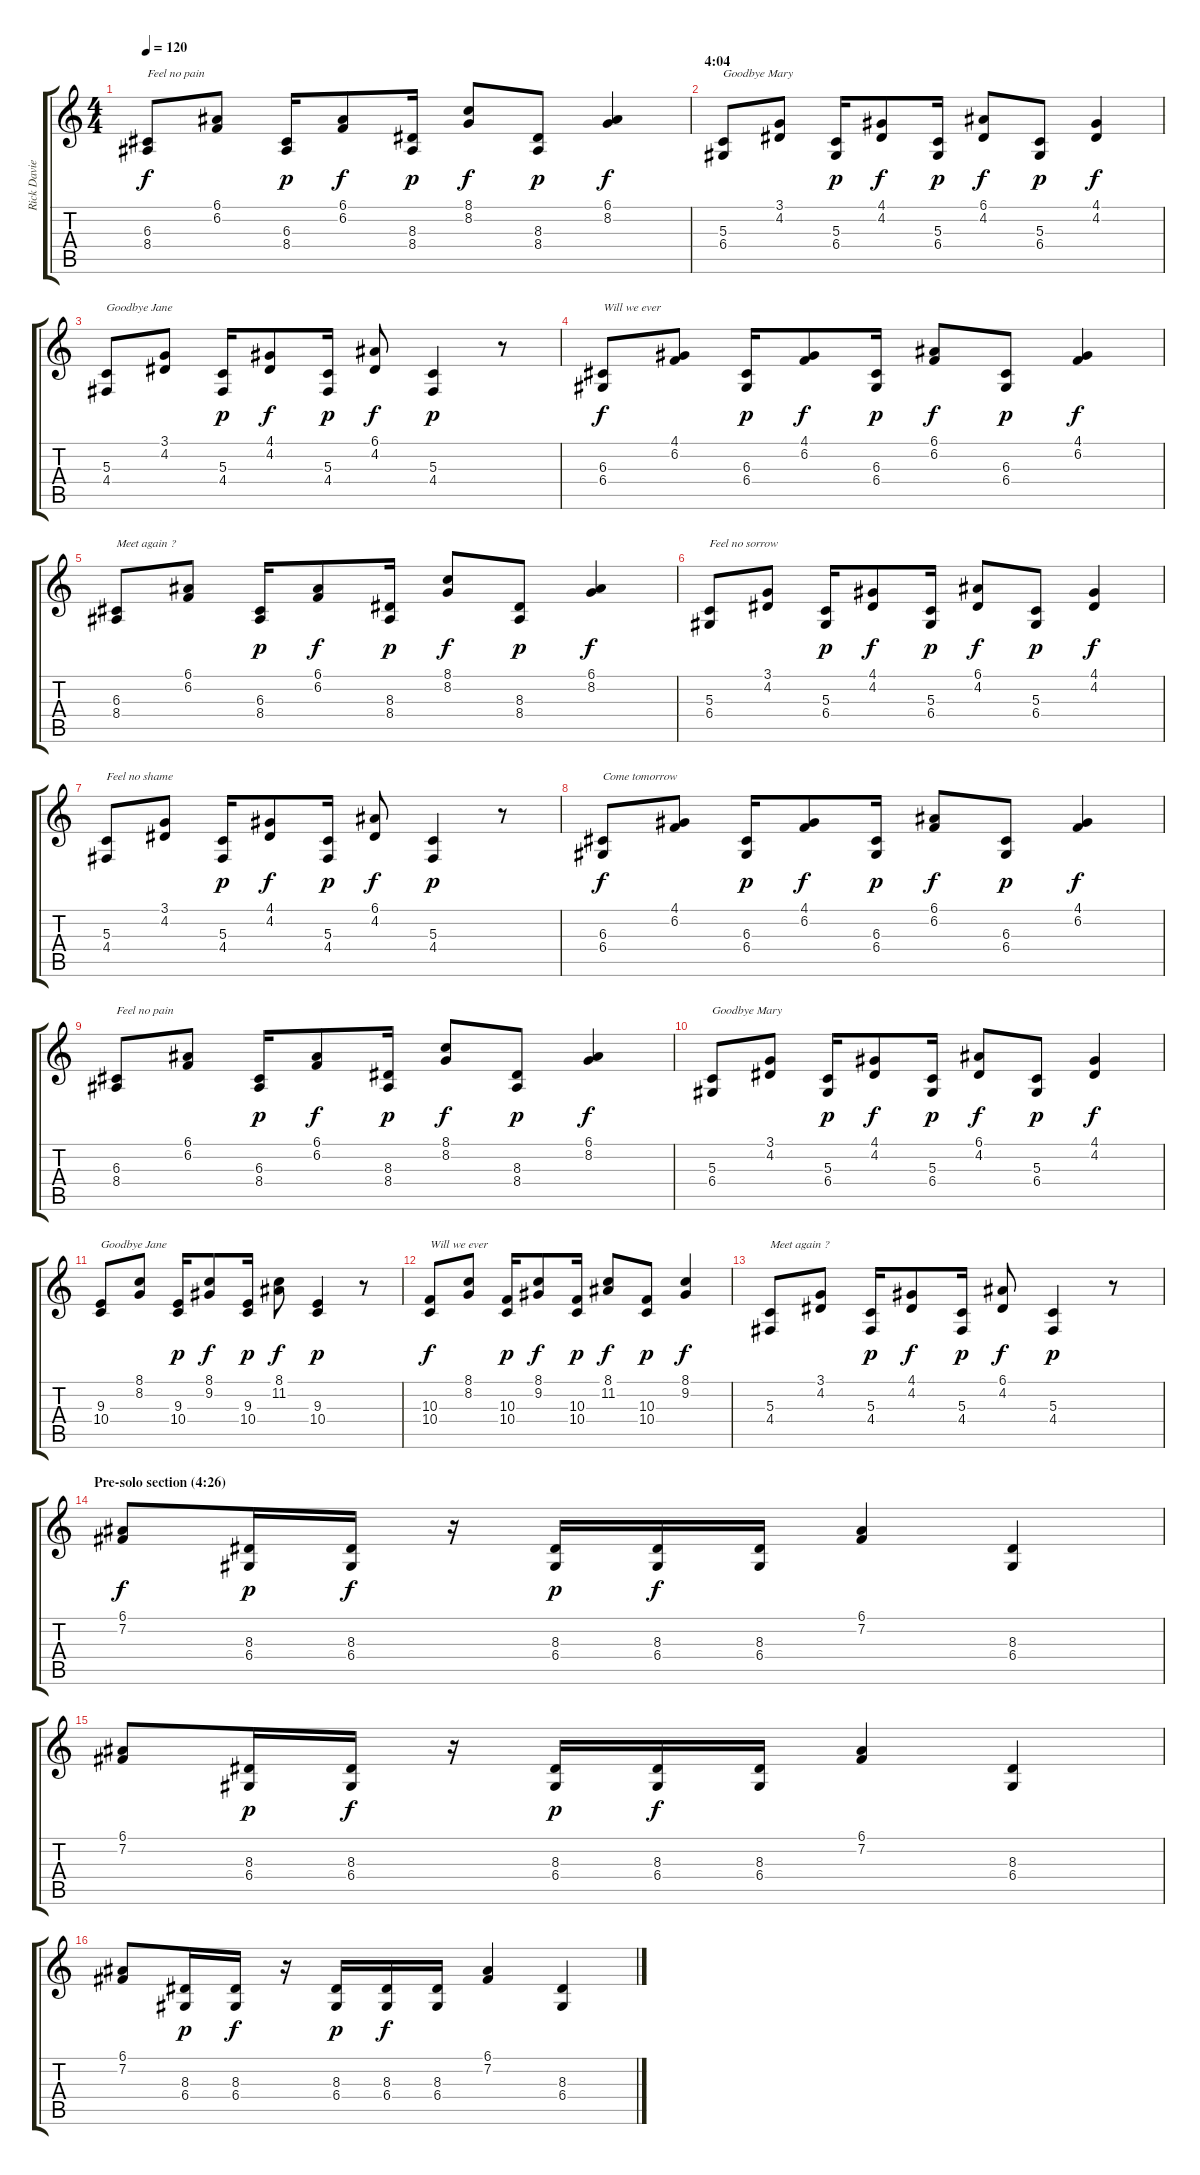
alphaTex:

\track ("Rick Davies (electric piano)" "Rick Davie") {instrument electricgrandpiano}
\staff {score tabs}
\tuning (E4 B3 G3 D3 A2 E2) {hide}
\ts (4 4)
\tempo 120
\clef g2
\ks c
(6.3 8.4).8{txt "Feel no pain" dy f} (6.1 6.2).8 (6.3 8.4).16{dy p} (6.1 6.2).8{dy f} (8.3 8.4).16{dy p} (8.1 8.2).8{dy f} (8.3 8.4).8{dy p} (6.1 8.2).4{dy f} |
\section ("" "4:04")
(5.3 6.4).8{txt "Goodbye Mary"} (3.1 4.2).8 (5.3 6.4).16{dy p} (4.1 4.2).8{dy f} (5.3 6.4).16{dy p} (6.1 4.2).8{dy f} (5.3 6.4).8{dy p} (4.1 4.2).4{dy f} |
(5.3 4.4).8{txt "Goodbye Jane"} (3.1 4.2).8 (5.3 4.4).16{dy p} (4.1 4.2).8{dy f} (5.3 4.4).16{dy p} (6.1 4.2).8{dy f} (5.3 4.4).4{dy p} r.8 |
(6.3 6.4).8{txt "Will we ever" dy f} (4.1 6.2).8 (6.3 6.4).16{dy p} (4.1 6.2).8{dy f} (6.3 6.4).16{dy p} (6.1 6.2).8{dy f} (6.3 6.4).8{dy p} (4.1 6.2).4{dy f} |
(6.3 8.4).8{txt "Meet again ?"} (6.1 6.2).8 (6.3 8.4).16{dy p} (6.1 6.2).8{dy f} (8.3 8.4).16{dy p} (8.1 8.2).8{dy f} (8.3 8.4).8{dy p} (6.1 8.2).4{dy f} |
(5.3 6.4).8{txt "Feel no sorrow"} (3.1 4.2).8 (5.3 6.4).16{dy p} (4.1 4.2).8{dy f} (5.3 6.4).16{dy p} (6.1 4.2).8{dy f} (5.3 6.4).8{dy p} (4.1 4.2).4{dy f} |
(5.3 4.4).8{txt "Feel no shame"} (3.1 4.2).8 (5.3 4.4).16{dy p} (4.1 4.2).8{dy f} (5.3 4.4).16{dy p} (6.1 4.2).8{dy f} (5.3 4.4).4{dy p} r.8 |
(6.3 6.4).8{txt "Come tomorrow" dy f} (4.1 6.2).8 (6.3 6.4).16{dy p} (4.1 6.2).8{dy f} (6.3 6.4).16{dy p} (6.1 6.2).8{dy f} (6.3 6.4).8{dy p} (4.1 6.2).4{dy f} |
(6.3 8.4).8{txt "Feel no pain"} (6.1 6.2).8 (6.3 8.4).16{dy p} (6.1 6.2).8{dy f} (8.3 8.4).16{dy p} (8.1 8.2).8{dy f} (8.3 8.4).8{dy p} (6.1 8.2).4{dy f} |
(5.3 6.4).8{txt "Goodbye Mary"} (3.1 4.2).8 (5.3 6.4).16{dy p} (4.1 4.2).8{dy f} (5.3 6.4).16{dy p} (6.1 4.2).8{dy f} (5.3 6.4).8{dy p} (4.1 4.2).4{dy f} |
(9.3 10.4).8{txt "Goodbye Jane"} (8.1 8.2).8 (9.3 10.4).16{dy p} (8.1 9.2).8{dy f} (9.3 10.4).16{dy p} (8.1 11.2).8{dy f} (9.3 10.4).4{dy p} r.8 |
(10.3 10.4).8{txt "Will we ever" dy f} (8.1 8.2).8 (10.3 10.4).16{dy p} (8.1 9.2).8{dy f} (10.3 10.4).16{dy p} (8.1 11.2).8{dy f} (10.3 10.4).8{dy p} (8.1 9.2).4{dy f} |
(5.3 4.4).8{txt "Meet again ?"} (3.1 4.2).8 (5.3 4.4).16{dy p} (4.1 4.2).8{dy f} (5.3 4.4).16{dy p} (6.1 4.2).8{dy f} (5.3 4.4).4{dy p} r.8 |
\section ("" "Pre-solo section (4:26)")
(6.1 7.2).8{dy f} (8.3 6.4).16{dy p} (8.3 6.4).16{dy f} r.16 (8.3 6.4).16{dy p} (8.3 6.4).16{dy f} (8.3 6.4).16 (6.1 7.2).4 (8.3 6.4).4 |
(6.1 7.2).8 (8.3 6.4).16{dy p} (8.3 6.4).16{dy f} r.16 (8.3 6.4).16{dy p} (8.3 6.4).16{dy f} (8.3 6.4).16 (6.1 7.2).4 (8.3 6.4).4 |
(6.1 7.2).8 (8.3 6.4).16{dy p} (8.3 6.4).16{dy f} r.16 (8.3 6.4).16{dy p} (8.3 6.4).16{dy f} (8.3 6.4).16 (6.1 7.2).4 (8.3 6.4).4
